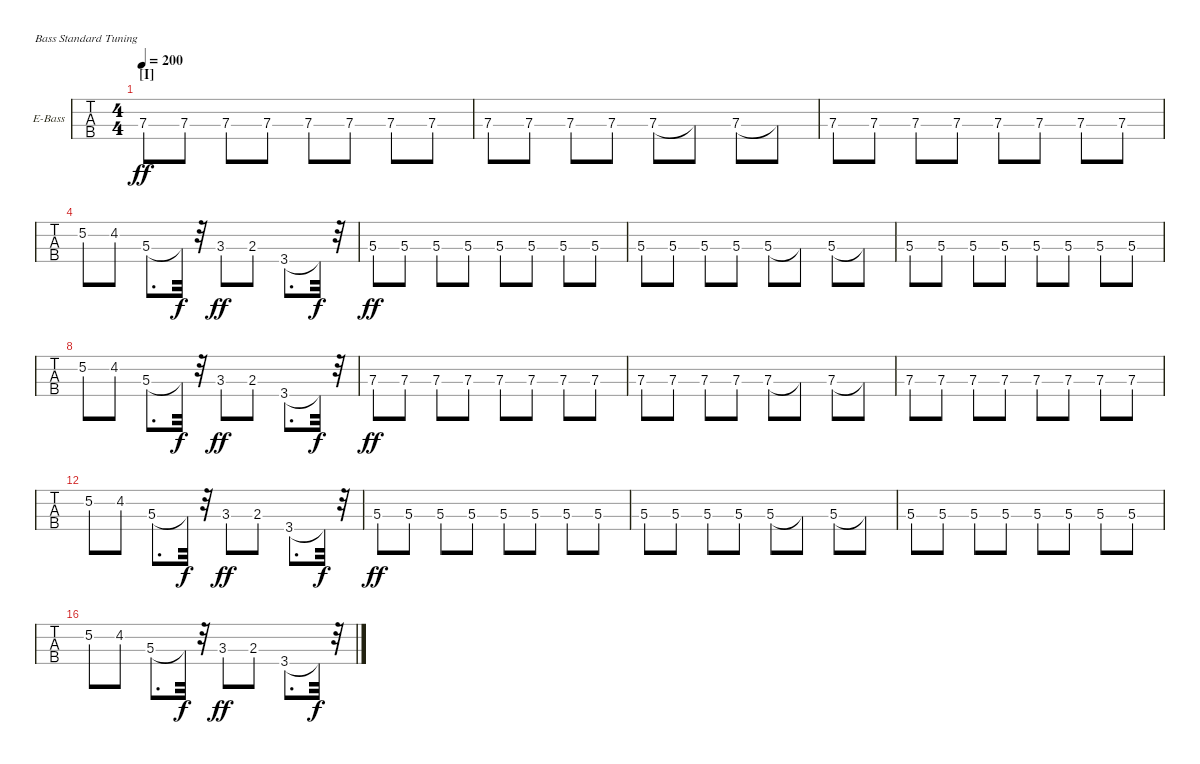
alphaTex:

\bracketExtendMode nobrackets
\firstSystemTrackNameOrientation horizontal
\otherSystemsTrackNameOrientation horizontal
\defaultBarNumberDisplay FirstOfSystem
\track ("Bass" "E-Bass") {instrument electricbassfinger}
\staff {tabs}
\tuning (G2 D2 A1 E1)
\ts (4 4)
\section ("I" "")
\tempo 200
\clef f4
\scale
0.22695
\ks c
7.3.8{dy ff} 7.3.8 7.3.8 7.3.8 7.3.8 7.3.8 7.3.8 7.3.8 |
\scale
0.22695 7.3.8 7.3.8 7.3.8 7.3.8 7.3.8 7.3{t}.8 7.3.8 7.3{t}.8 |
\scale
0.22695 7.3.8 7.3.8 7.3.8 7.3.8 7.3.8 7.3.8 7.3.8 7.3.8 |
\scale
0.319149 5.2.8 4.2.8 5.3.8{d} 5.3{t}.32{dy f} r.32 3.3.8{dy ff} 2.3.8 3.4.8{d} 3.4{t}.32{dy f} r.32 |
\scale
0.22695 5.3.8{dy ff} 5.3.8 5.3.8 5.3.8 5.3.8 5.3.8 5.3.8 5.3.8 |
\scale
0.22695 5.3.8 5.3.8 5.3.8 5.3.8 5.3.8 5.3{t}.8 5.3.8 5.3{t}.8 |
\scale
0.22695 5.3.8 5.3.8 5.3.8 5.3.8 5.3.8 5.3.8 5.3.8 5.3.8 |
\scale
0.319149 5.2.8 4.2.8 5.3.8{d} 5.3{t}.32{dy f} r.32 3.3.8{dy ff} 2.3.8 3.4.8{d} 3.4{t}.32{dy f} r.32 |
\scale
0.22695 7.3.8{dy ff} 7.3.8 7.3.8 7.3.8 7.3.8 7.3.8 7.3.8 7.3.8 |
\scale
0.22695 7.3.8 7.3.8 7.3.8 7.3.8 7.3.8 7.3{t}.8 7.3.8 7.3{t}.8 |
\scale
0.22695 7.3.8 7.3.8 7.3.8 7.3.8 7.3.8 7.3.8 7.3.8 7.3.8 |
\scale
0.319149 5.2.8 4.2.8 5.3.8{d} 5.3{t}.32{dy f} r.32 3.3.8{dy ff} 2.3.8 3.4.8{d} 3.4{t}.32{dy f} r.32 |
\scale
0.22695 5.3.8{dy ff} 5.3.8 5.3.8 5.3.8 5.3.8 5.3.8 5.3.8 5.3.8 |
\scale
0.22695 5.3.8 5.3.8 5.3.8 5.3.8 5.3.8 5.3{t}.8 5.3.8 5.3{t}.8 |
\scale
0.22695 5.3.8 5.3.8 5.3.8 5.3.8 5.3.8 5.3.8 5.3.8 5.3.8 |
\scale
0.319149 5.2.8 4.2.8 5.3.8{d} 5.3{t}.32{dy f} r.32 3.3.8{dy ff} 2.3.8 3.4.8{d} 3.4{t}.32{dy f} r.32
